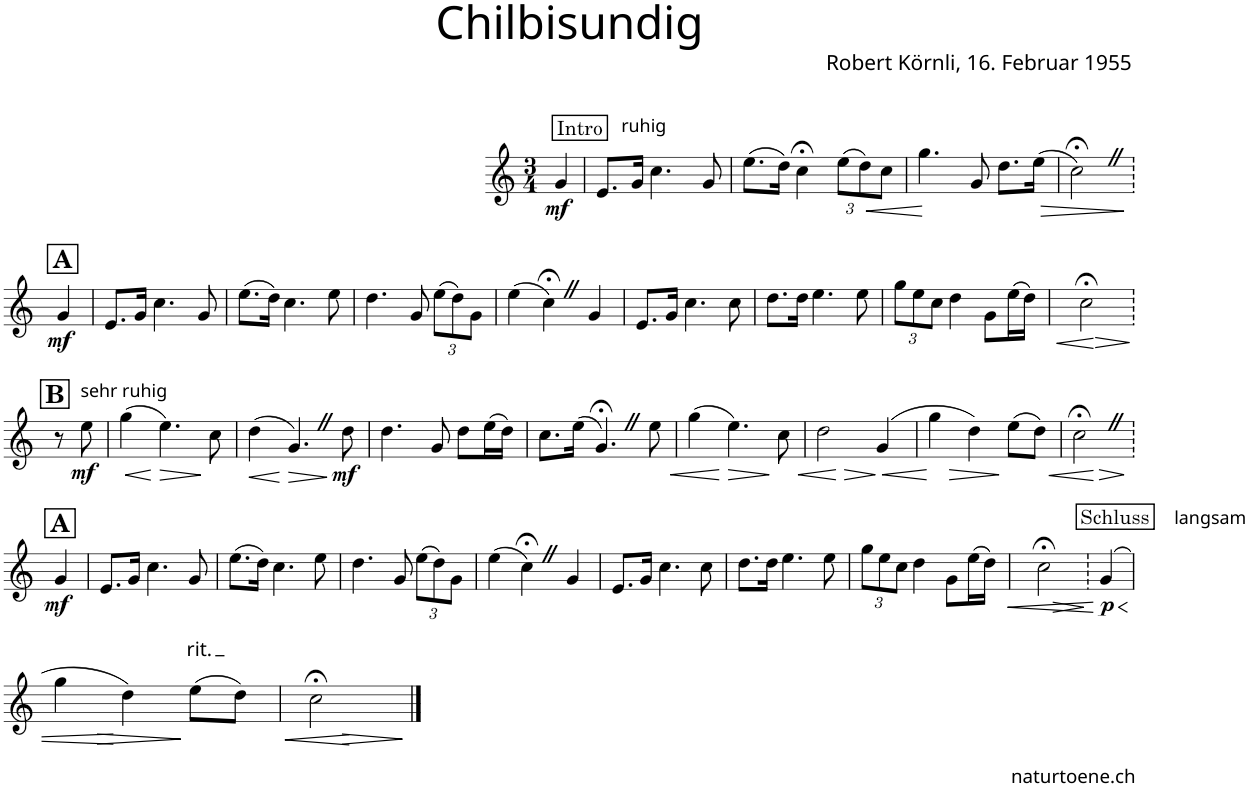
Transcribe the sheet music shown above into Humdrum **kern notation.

**kern	**dynam
*part1	*part1
*staff1	*staff1
*I"Alphorn	*
*I'Alphn.	*
*clefG2	*
*Trd4c6	*
*k[]	*
*M3/4	*
!!LO:REH:place=s1:a:cj:fs=11:t=Intro
=	=
!LO:TX:a:t=ruhig	!
!	!LO:DY:b
4g/	mf
=1	=1
8.e/L	.
16g/Jk	.
4.cc\	.
8g/	.
=2	=2
(8.ee\L	.
16dd\Jk)	.
4cc;<\	.
*Xbrackettup	*
(12ee\L	.
!	!LO:HP:b
12dd\)	<
12cc\J	.
=3	=3
4.gg\	.
8g/	[
8.dd\L	.
!	!LO:HP:b
(16ee\Jk	>
=4	=4
2cc;<Z\)	.
.	]
!!LO:LB:g=z
=4X1	=4X1
!!LO:REH:place=s1:a:B:cj:fs=14:t=A
!	!LO:DY:b
4g/	mf
=5	=5
8.e/L	.
16g/Jk	.
4.cc\	.
8g/	.
=6	=6
(8.ee\L	.
16dd\Jk)	.
4.cc\	.
8ee\	.
=7	=7
4.dd\	.
8g/	.
(12ee\L	.
12dd\)	.
12g\J	.
=8	=8
(4ee\	.
4cc;<Z\)	.
4g/	.
=9	=9
8.e/L	.
16g/Jk	.
4.cc\	.
8cc\	.
=10	=10
8.dd\L	.
16dd\Jk	.
4.ee\	.
8ee\	.
=11	=11
12gg\L	.
12ee\	.
12cc\J	.
4dd\	.
8g\L	.
(16ee\L	.
16dd\JJ)	.
=12	=12
!	!LO:HP:b
!	!LO:HP:n=1:b
2cc;<\	< >
.	[
!!LO:LB:g=z
!!LO:REH:place=s1:a:B:cj:fs=14:t=B
=12X2	=12X2
!LO:TX:a:t=sehr ruhig	!
8r	.
!	!LO:HP:n=1:b
!	!LO:DY:n=1:b
8ee\	] < mf
=13	=13
(4gg\	.
!	!LO:HP:n=1:b
4.ee\)	[ >
8cc\	]
=14	=14
!	!LO:HP:b
(4dd\	<
!	!LO:HP:n=1:b
4.gZ/)	[ >
!	!LO:DY:n=1:b
8dd\	] mf
=15	=15
4.dd\	.
8g/	.
8dd\L	.
(16ee\L	.
16dd\JJ)	.
=16	=16
8.cc\L	.
(16ee\Jk	.
4.g;<Z/)	.
!	!LO:HP:b
8ee\	<
=17	=17
(4gg\	.
!	!LO:HP:n=1:b
4.ee\)	[ >
!	!LO:HP:n=1:b
8cc\	] <
=18	=18
!	!LO:HP:b
2dd\	>
!	!LO:HP:n=1:b
(4g/	[ <
.	]
=19	=19
!	!LO:HP:b
4gg\	>
4dd\)	[
(8ee\L	]
!	!LO:HP:b
8dd\J)	<
=20	=20
!	!LO:HP:b
2cc;<Z\	>
.	[ ]
!!LO:LB:g=z
!!LO:REH:place=s1:a:B:cj:fs=14:t=A
=21	=21
!	!LO:DY:b
4g/	mf
=22	=22
8.e/L	.
16g/Jk	.
4.cc\	.
8g/	.
=23	=23
(8.ee\L	.
16dd\Jk)	.
4.cc\	.
8ee\	.
=24	=24
4.dd\	.
8g/	.
(12ee\L	.
12dd\)	.
12g\J	.
=25	=25
(4ee\	.
4cc;<Z\)	.
4g/	.
=26	=26
8.e/L	.
16g/Jk	.
4.cc\	.
8cc\	.
=27	=27
8.dd\L	.
16dd\Jk	.
4.ee\	.
8ee\	.
=28	=28
12gg\L	.
12ee\	.
12cc\J	.
4dd\	.
8g\L	.
(16ee\L	.
!	!LO:HP:b
16dd\JJ)	<
=29	=29
!	!LO:HP:b
2cc;<\	>
.	[ ]
=29X3	=29X3
!!LO:REH:place=s1:a:cj:fs=11:t=Schluss
!LO:TX:a:t=langsam	!
!	!LO:HP:b
!	!LO:DY:n=1:b
(4g/	< p
!!LO:LB:g=z
=30	=30
4gg\	.
!	!LO:HP:n=1:b
4dd\)	[ >
!LO:TX:a:t=rit.	!
(8ee\L	]
8dd\J)	.
=31	=31
!	!LO:HP:b
!	!LO:HP:n=1:b
2cc;<\	< >
.	[ ]
==	==
*-	*-
